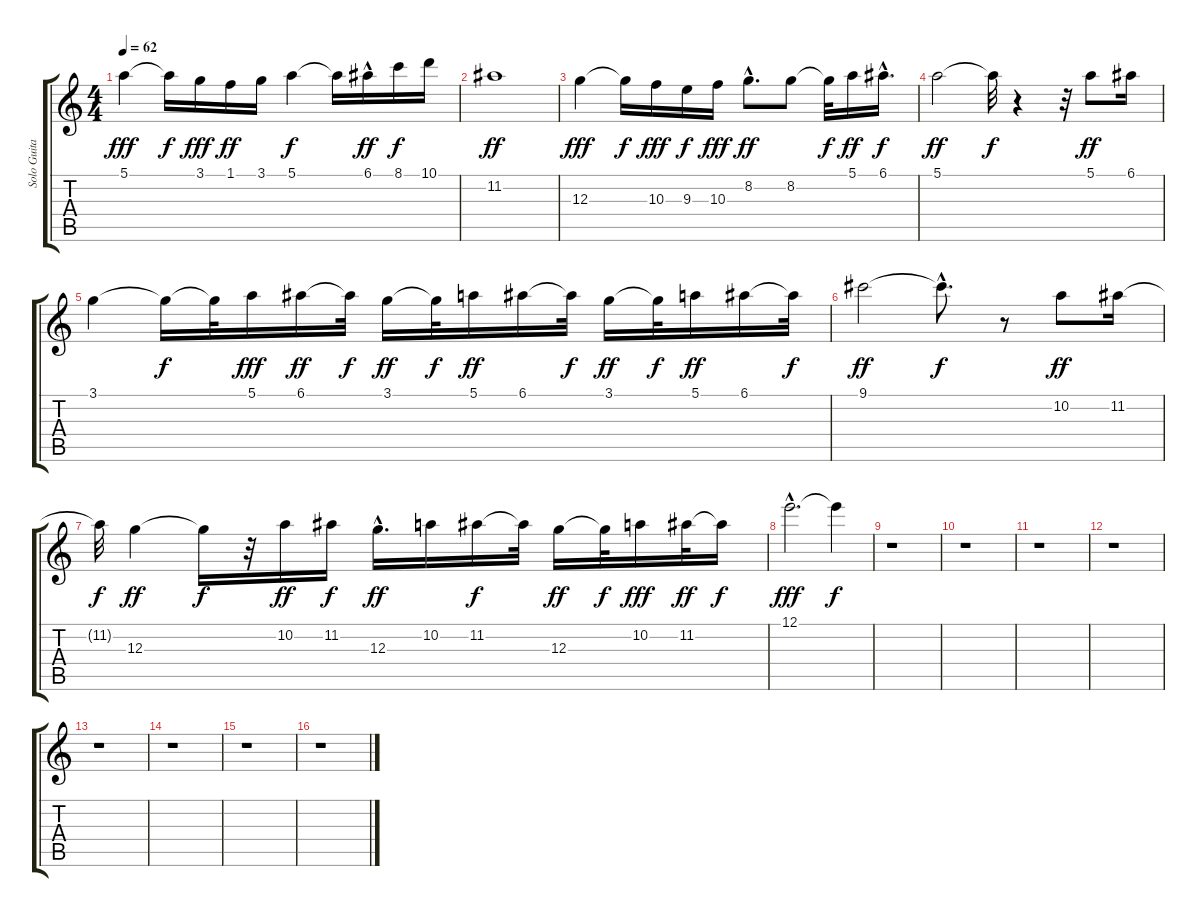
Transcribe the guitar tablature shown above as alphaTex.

\track ("Solo Guitar" "Solo Guita") {instrument distortionguitar}
\staff {score tabs}
\tuning (E4 B3 G3 D3 A2 E2) {hide}
\ts (4 4)
\tempo 62
\clef g2
\ks c
5.1.4{dy fff volume 11 instrument distortionguitar} 5.1{t}.16{dy f} 3.1.16{dy fff} 1.1.16{dy ff} 3.1.16 5.1.4{dy f} 5.1{t}.16 6.1{hac}.16{dy ff} 8.1.16{dy f} 10.1.16 |
11.2.1{dy ff} |
12.3.4{dy fff} 12.3{t}.16{dy f} 10.3.16{dy fff} 9.3.16{dy f} 10.3.16{dy fff} 8.2{hac}.8{d dy ff} 8.2.8 8.2{t}.32{dy f} 5.1.16{dy ff} 6.1{hac}.16{d dy f} |
5.1.2{dy ff} 5.1{t}.32{dy f} r.4 r.32 5.1.8{dy ff} 6.1.16 |
3.1.4 3.1{t}.16{dy f} 3.1{t}.32 5.1.16{dy fff} 6.1.16{dy ff} 6.1{t}.32{dy f} 3.1.16{dy ff} 3.1{t}.32{dy f} 5.1.16{dy ff} 6.1.16 6.1{t}.32{dy f} 3.1.16{dy ff} 3.1{t}.32{dy f} 5.1.16{dy ff} 6.1.16 6.1{t}.32{dy f} |
9.1.2{dy ff} 9.1{hac t}.8{d dy f} r.8 10.2.8{dy ff} 11.2.16 |
11.2{t}.32{dy f} 12.3.4{dy ff} 12.3{t}.16{dy f} r.32 10.2.16{dy ff} 11.2.16{dy f} 12.3{hac}.16{d dy ff} 10.2.16 11.2.16{dy f} 11.2{t}.32 12.3.16{dy ff} 12.3{t}.32{dy f} 10.2.16{dy fff} 11.2.32{dy ff} 11.2{t}.16{dy f} |
12.1{hac}.2{d dy fff} 12.1{t}.4{dy f} |
r.1 |
r.1 |
r.1 |
r.1 |
r.1 |
r.1 |
r.1 |
r.1
